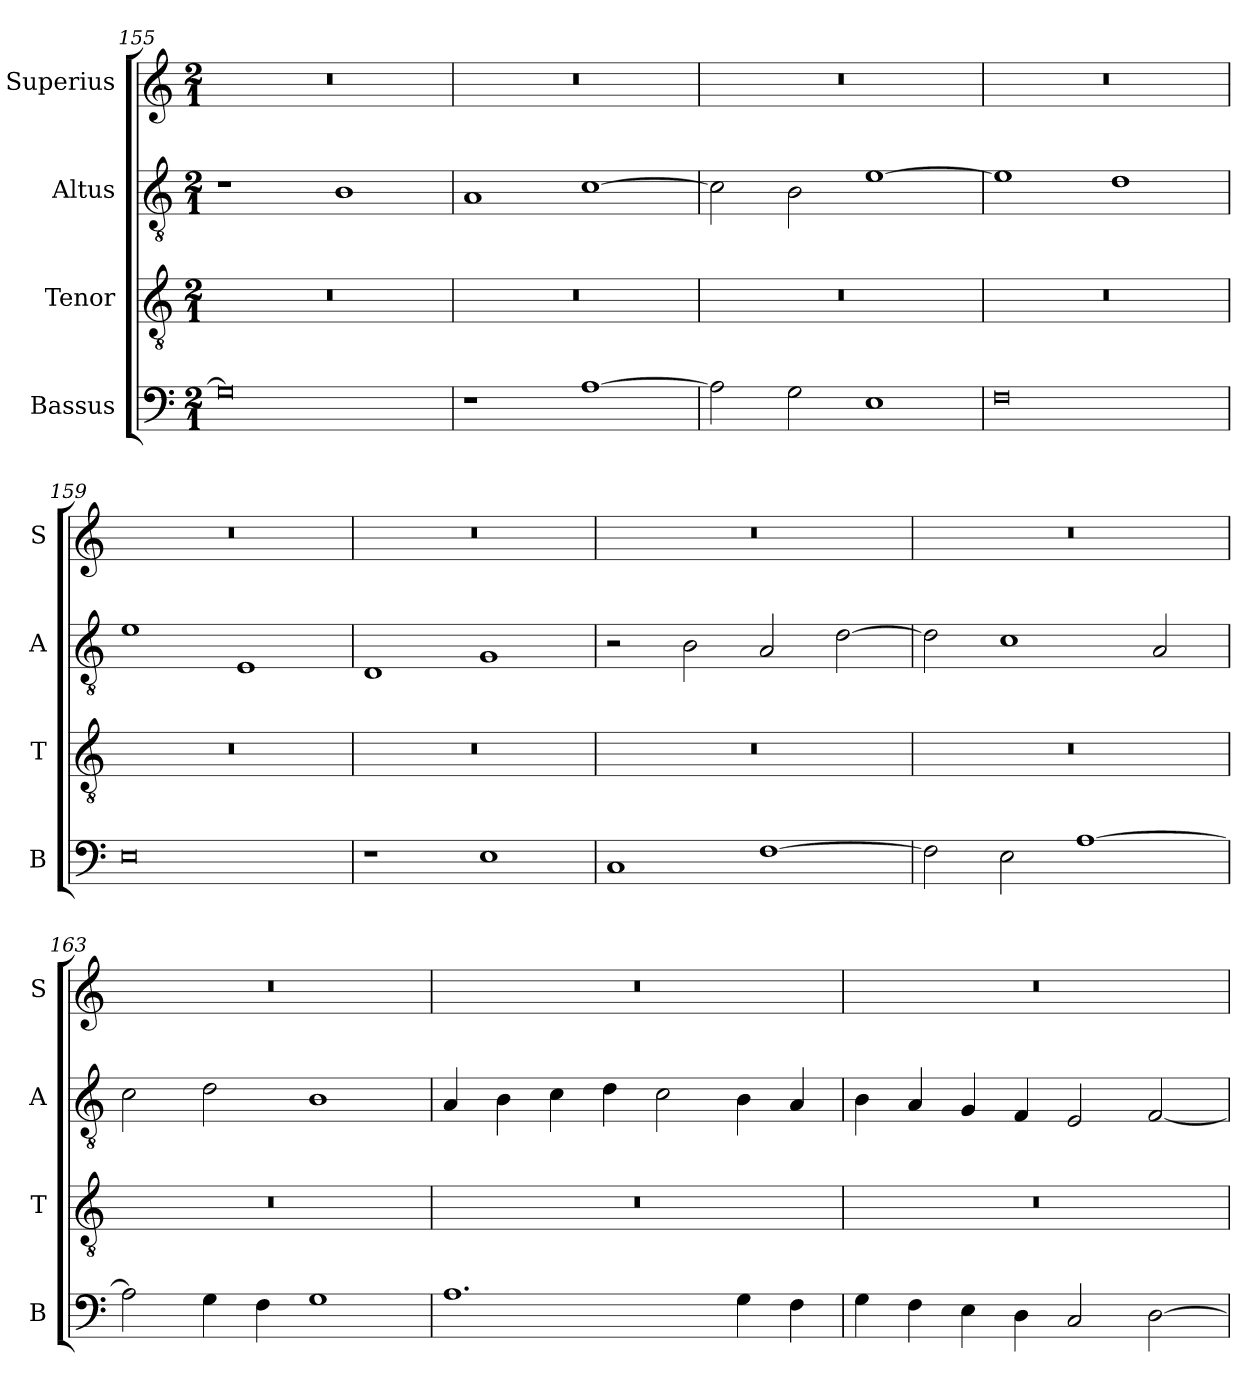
**kern	**kern	**kern	**kern
*part4	*part3	*part2	*part1
*staff4	*staff3	*staff2	*staff1
*I"Bassus	*I"Tenor	*I"Altus	*I"Superius
*I'B	*I'T	*I'A	*I'S
*clefF4	*clefGv2	*clefGv2	*clefG2
*k[]	*k[]	*k[]	*k[]
*M2/1	*M2/1	*M2/1	*M2/1
=155	=155	=155	=155
0G]	0r	1r	0r
.	.	1B	.
=156	=156	=156	=156
1r	0r	1A	0r
[1A	.	[1c	.
=157	=157	=157	=157
2A]	0r	2c]	0r
2G	.	2B	.
1E	.	[1e	.
=158	=158	=158	=158
0F	0r	1e]	0r
.	.	1d	.
=159	=159	=159	=159
0E	0r	1e	0r
.	.	1E	.
=160	=160	=160	=160
1r	0r	1D	0r
1E	.	1G	.
=161	=161	=161	=161
1C	0r	2r	0r
.	.	2B	.
[1F	.	2A	.
.	.	[2d	.
=162	=162	=162	=162
2F]	0r	2d]	0r
2E	.	1c	.
[1A	.	.	.
.	.	2A	.
=163	=163	=163	=163
2A]	0r	2c	0r
4G	.	2d	.
4F	.	.	.
1G	.	1B	.
=164	=164	=164	=164
1.A	0r	4A	0r
.	.	4B	.
.	.	4c	.
.	.	4d	.
.	.	2c	.
4G	.	4B	.
4F	.	4A	.
=165	=165	=165	=165
4G	0r	4B	0r
4F	.	4A	.
4E	.	4G	.
4D	.	4F	.
2C	.	2E	.
[2D	.	[2F	.
=	=	=	=
*-	*-	*-	*-
